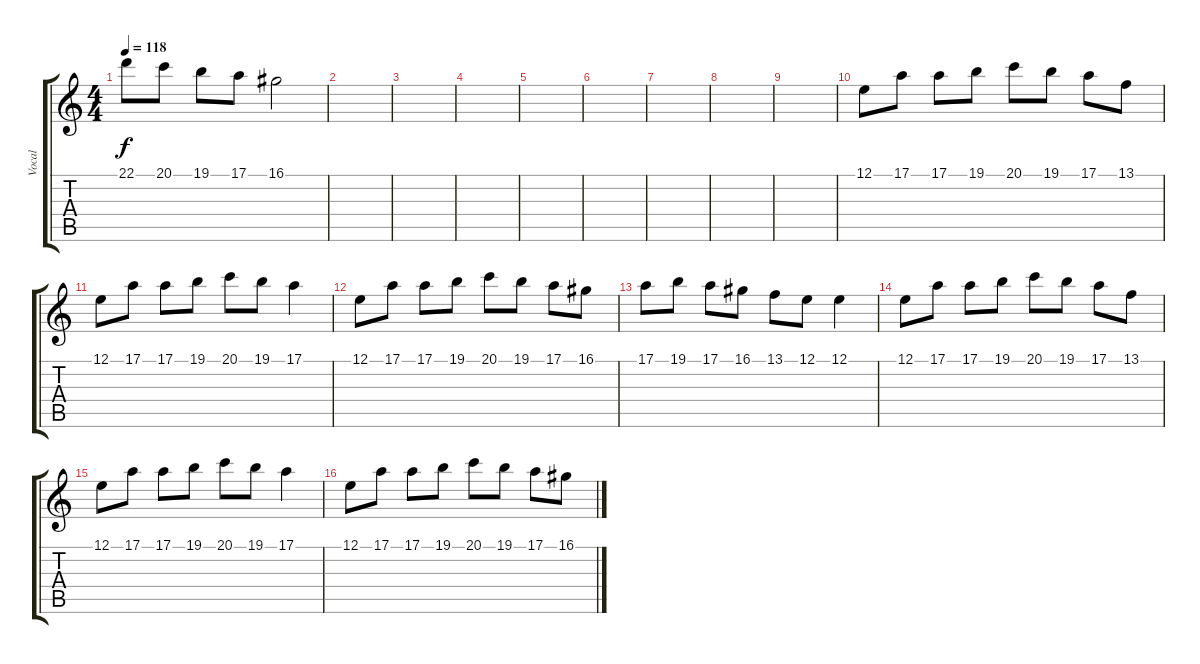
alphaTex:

\track ("Vocal" "Vocal") {instrument brasssection}
\staff {score tabs}
\tuning (E4 B3 G3 D3 A2 E2) {hide}
\ts (4 4)
\tempo 118
\clef g2
\ks c
22.1.8{dy f} 20.1.8 19.1.8 17.1.8 16.1.2 |
|
|
|
|
|
|
|
|
12.1.8 17.1.8 17.1.8 19.1.8 20.1.8 19.1.8 17.1.8 13.1.8 |
12.1.8 17.1.8 17.1.8 19.1.8 20.1.8 19.1.8 17.1.4 |
12.1.8 17.1.8 17.1.8 19.1.8 20.1.8 19.1.8 17.1.8 16.1.8 |
17.1.8 19.1.8 17.1.8 16.1.8 13.1.8 12.1.8 12.1.4 |
12.1.8 17.1.8 17.1.8 19.1.8 20.1.8 19.1.8 17.1.8 13.1.8 |
12.1.8 17.1.8 17.1.8 19.1.8 20.1.8 19.1.8 17.1.4 |
12.1.8 17.1.8 17.1.8 19.1.8 20.1.8 19.1.8 17.1.8 16.1.8
